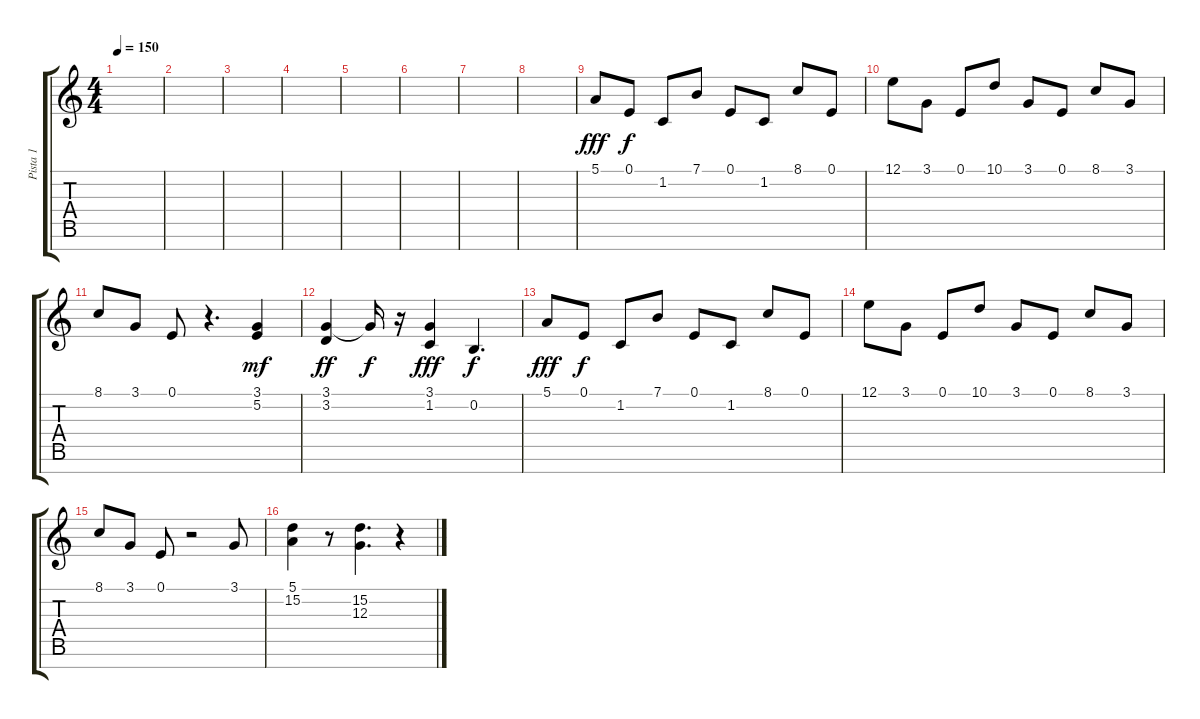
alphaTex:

\track ("Pista 1" "Pista 1") {instrument acousticgrandpiano}
\staff {score tabs}
\tuning (E4 B3 G3 D3 A2 E2 B1) {hide}
\ts (4 4)
\tempo 150
\clef g2
\ks c
|
|
|
|
|
|
|
|
5.1.8{dy fff volume 16} 0.1.8{dy f} 1.2.8 7.1.8 0.1.8 1.2.8 8.1.8 0.1.8 |
12.1.8 3.1.8 0.1.8 10.1.8 3.1.8 0.1.8 8.1.8 3.1.8 |
8.1.8 3.1.8 0.1.8 r.4{d} (3.1 5.2).4{dy mf} |
(3.1 3.2).4{dy ff} 3.1{t}.16{dy f} r.16 (3.1 1.2).4{dy fff} 0.2.4{d dy f} |
5.1.8{dy fff} 0.1.8{dy f} 1.2.8 7.1.8 0.1.8 1.2.8 8.1.8 0.1.8 |
12.1.8 3.1.8 0.1.8 10.1.8 3.1.8 0.1.8 8.1.8 3.1.8 |
8.1.8 3.1.8 0.1.8 r.2 3.1.8 |
(5.1 15.2).4 r.8 (15.2 12.3).4{d} r.4
